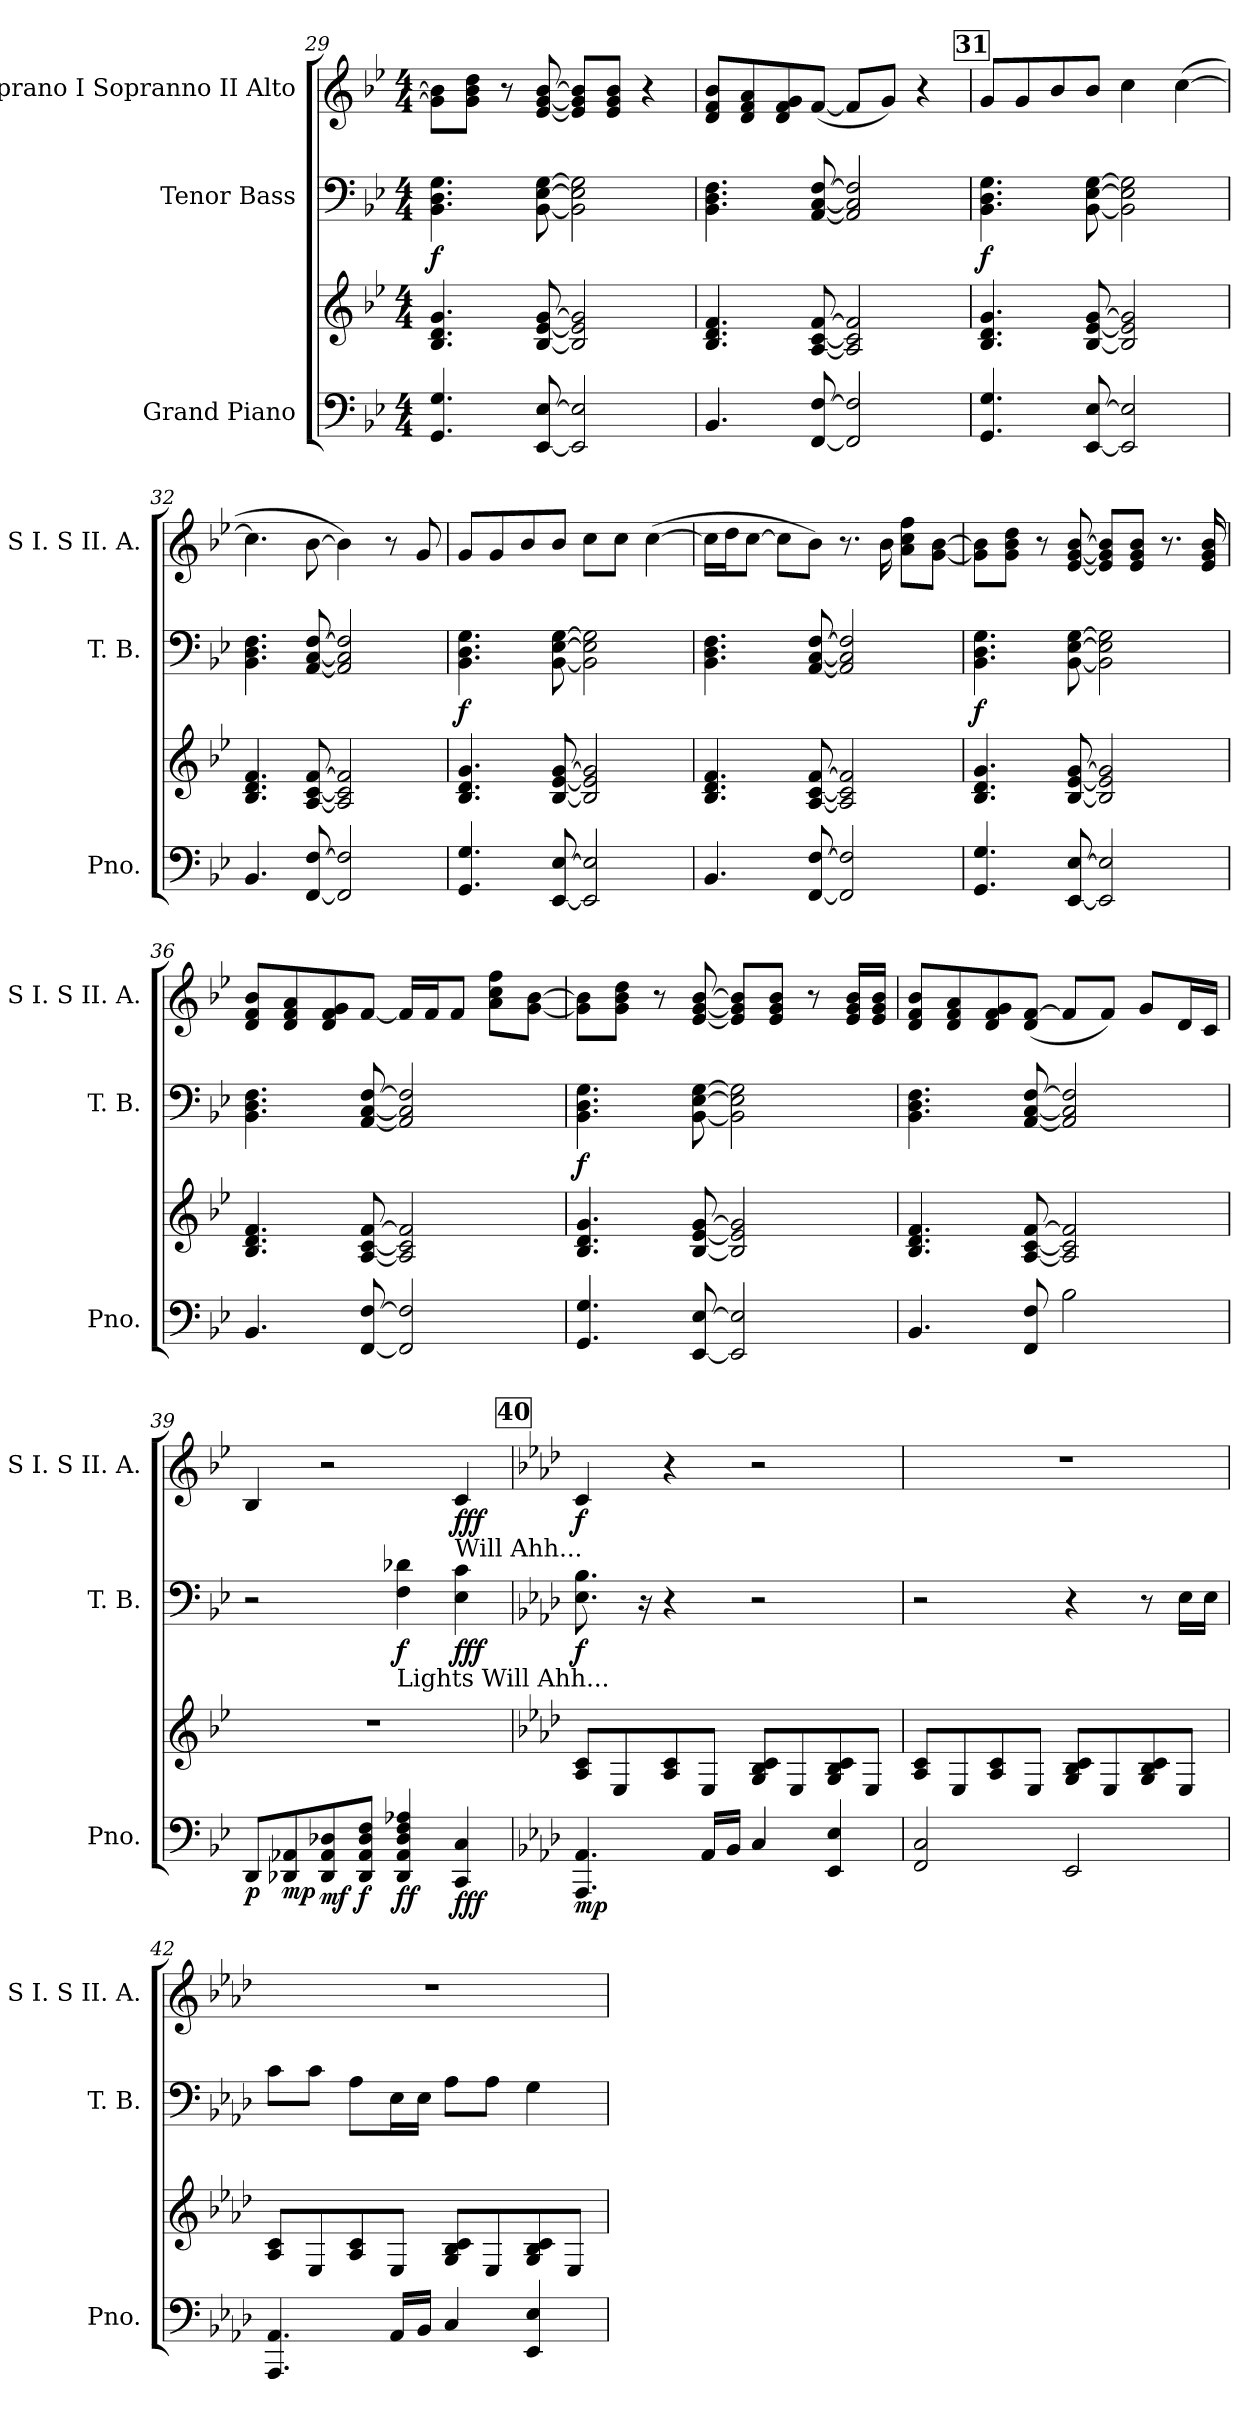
**kern	**kern	**dynam	**kern	**dynam	**kern	**dynam
*part3	*part3	*part3	*part2	*part2	*part1	*part1
*staff4	*staff3	*staff3/4	*staff2	*staff2	*staff1	*staff1
*I"Grand Piano	*	*	*I"Tenor Bass	*	*I"Soprano I Sopranno II Alto	*
*I'Pno.	*	*	*I'T. B.	*	*I'S I. S II. A.	*
*clefF4	*clefG2	*	*clefF4	*	*clefG2	*
*k[b-e-]	*k[b-e-]	*	*k[b-e-]	*	*k[b-e-]	*
*M4/4	*M4/4	*	*M4/4	*	*M4/4	*
=29	=29	=29	=29	=29	=29	=29
!	!	!	!	!LO:DY:b	!	!
4.GG/ 4.G/	4.B-/ 4.d/ 4.g/	.	4.BB-\ 4.D\ 4.G\	f	8g\] 8b-\]L	.
.	.	.	.	.	8g\ 8b-\ 8dd\J	.
.	.	.	.	.	8r	.
[8EE-/ [8E-/	[8B-/ [8e-/ [8g/	.	[8BB-\ [8E-\ [8G\	.	[8e-/ [8g/ [8b-/	.
2EE-/] 2E-/]	2B-/] 2e-/] 2g/]	.	2BB-\] 2E-\] 2G\]	.	8e-/] 8g/] 8b-/]L	.
.	.	.	.	.	8e-/ 8g/ 8b-/J	.
.	.	.	.	.	4r	.
!!LO:PB:g=z
=30	=30	=30	=30	=30	=30	=30
4.BB-/	4.B-/ 4.d/ 4.f/	.	4.BB-\ 4.D\ 4.F\	.	8d/ 8f/ 8b-/L	.
.	.	.	.	.	8d/ 8f/ 8a/	.
.	.	.	.	.	8d/ 8f/ 8g/	.
[8FF/ [8F/	[8A/ [8c/ [8f/	.	[8AA/ [8C/ [8F/	.	([8f/J	.
2FF/] 2F/]	2A/] 2c/] 2f/]	.	2AA/] 2C/] 2F/]	.	8f/L]	.
.	.	.	.	.	8g/J)	.
.	.	.	.	.	4r	.
!!LO:REH:place=s1:a:B:fs=14:t=31
=31	=31	=31	=31	=31	=31	=31
!	!	!	!	!LO:DY:b	!	!
4.GG/ 4.G/	4.B-/ 4.d/ 4.g/	.	4.BB-\ 4.D\ 4.G\	f	8g/L	.
.	.	.	.	.	8g/	.
.	.	.	.	.	8b-/	.
[8EE-/ [8E-/	[8B-/ [8e-/ [8g/	.	[8BB-\ [8E-\ [8G\	.	8b-/J	.
2EE-/] 2E-/]	2B-/] 2e-/] 2g/]	.	2BB-\] 2E-\] 2G\]	.	4cc\	.
.	.	.	.	.	([4cc\	.
=32	=32	=32	=32	=32	=32	=32
4.BB-/	4.B-/ 4.d/ 4.f/	.	4.BB-\ 4.D\ 4.F\	.	4.cc\]	.
[8FF/ [8F/	[8A/ [8c/ [8f/	.	[8AA/ [8C/ [8F/	.	[8b-\	.
2FF/] 2F/]	2A/] 2c/] 2f/]	.	2AA/] 2C/] 2F/]	.	4b-\])	.
.	.	.	.	.	8r	.
.	.	.	.	.	8g/	.
=33	=33	=33	=33	=33	=33	=33
!	!	!	!	!LO:DY:b	!	!
4.GG/ 4.G/	4.B-/ 4.d/ 4.g/	.	4.BB-\ 4.D\ 4.G\	f	8g/L	.
.	.	.	.	.	8g/	.
.	.	.	.	.	8b-/	.
[8EE-/ [8E-/	[8B-/ [8e-/ [8g/	.	[8BB-\ [8E-\ [8G\	.	8b-/J	.
2EE-/] 2E-/]	2B-/] 2e-/] 2g/]	.	2BB-\] 2E-\] 2G\]	.	8cc\L	.
.	.	.	.	.	8cc\J	.
.	.	.	.	.	([4cc\	.
!!LO:LB:g=z
=34	=34	=34	=34	=34	=34	=34
4.BB-/	4.B-/ 4.d/ 4.f/	.	4.BB-\ 4.D\ 4.F\	.	16cc\LL]	.
.	.	.	.	.	16dd\J	.
.	.	.	.	.	[8cc\J	.
.	.	.	.	.	8cc\L]	.
[8FF/ [8F/	[8A/ [8c/ [8f/	.	[8AA/ [8C/ [8F/	.	8b-\J)	.
2FF/] 2F/]	2A/] 2c/] 2f/]	.	2AA/] 2C/] 2F/]	.	8.r	.
.	.	.	.	.	16b-\	.
.	.	.	.	.	8a\ 8cc\ 8ff\L	.
.	.	.	.	.	[8g\ [8b-\J	.
=35	=35	=35	=35	=35	=35	=35
!	!	!	!	!LO:DY:b	!	!
4.GG/ 4.G/	4.B-/ 4.d/ 4.g/	.	4.BB-\ 4.D\ 4.G\	f	8g\] 8b-\]L	.
.	.	.	.	.	8g\ 8b-\ 8dd\J	.
.	.	.	.	.	8r	.
[8EE-/ [8E-/	[8B-/ [8e-/ [8g/	.	[8BB-\ [8E-\ [8G\	.	[8e-/ [8g/ [8b-/	.
2EE-/] 2E-/]	2B-/] 2e-/] 2g/]	.	2BB-\] 2E-\] 2G\]	.	8e-/] 8g/] 8b-/]L	.
.	.	.	.	.	8e-/ 8g/ 8b-/J	.
.	.	.	.	.	8.r	.
.	.	.	.	.	16e-/ 16g/ 16b-/	.
=36	=36	=36	=36	=36	=36	=36
4.BB-/	4.B-/ 4.d/ 4.f/	.	4.BB-\ 4.D\ 4.F\	.	8d/ 8f/ 8b-/L	.
.	.	.	.	.	8d/ 8f/ 8a/	.
.	.	.	.	.	8d/ 8f/ 8g/	.
[8FF/ [8F/	[8A/ [8c/ [8f/	.	[8AA/ [8C/ [8F/	.	[8f/J	.
2FF/] 2F/]	2A/] 2c/] 2f/]	.	2AA/] 2C/] 2F/]	.	16f/LL]	.
.	.	.	.	.	16f/J	.
.	.	.	.	.	8f/J	.
.	.	.	.	.	8a\ 8cc\ 8ff\L	.
.	.	.	.	.	[8g\ [8b-\J	.
=37	=37	=37	=37	=37	=37	=37
!	!	!	!	!LO:DY:b	!	!
4.GG/ 4.G/	4.B-/ 4.d/ 4.g/	.	4.BB-\ 4.D\ 4.G\	f	8g\] 8b-\]L	.
.	.	.	.	.	8g\ 8b-\ 8dd\J	.
.	.	.	.	.	8r	.
[8EE-/ [8E-/	[8B-/ [8e-/ [8g/	.	[8BB-\ [8E-\ [8G\	.	[8e-/ [8g/ [8b-/	.
2EE-/] 2E-/]	2B-/] 2e-/] 2g/]	.	2BB-\] 2E-\] 2G\]	.	8e-/] 8g/] 8b-/]L	.
.	.	.	.	.	8e-/ 8g/ 8b-/J	.
.	.	.	.	.	8r	.
.	.	.	.	.	16e-/ 16g/ 16b-/LL	.
.	.	.	.	.	16e-/ 16g/ 16b-/JJ	.
!!LO:LB:g=z
=38	=38	=38	=38	=38	=38	=38
4.BB-/	4.B-/ 4.d/ 4.f/	.	4.BB-\ 4.D\ 4.F\	.	8d/ 8f/ 8b-/L	.
.	.	.	.	.	8d/ 8f/ 8a/	.
.	.	.	.	.	8d/ 8f/ 8g/	.
8FF/ 8F/	[8A/ [8c/ [8f/	.	[8AA/ [8C/ [8F/	.	(8d/ [8f/J	.
2B-\	2A/] 2c/] 2f/]	.	2AA/] 2C/] 2F/]	.	8f/L]	.
.	.	.	.	.	8f/J)	.
.	.	.	.	.	8g/L	.
.	.	.	.	.	16d/L	.
.	.	.	.	.	16c/JJ	.
=39	=39	=39	=39	=39	=39	=39
!	!	!LO:DY:b=2	!	!	!	!
8DD/L	1r	p	2r	.	4B-/	.
!	!	!LO:DY:b=2	!	!	!	!
8DD-X/ 8AA-X/	.	mp	.	.	.	.
!	!	!LO:DY:b=2	!	!	!	!
8DD-/ 8AA-/ 8D-X/	.	mf	.	.	2r	.
!	!	!LO:DY:b=2	!	!	!	!
8DD-/ 8AA-/ 8D-/ 8F/J	.	f	.	.	.	.
!	!	!	!LO:TX:b:t=Lights     Will                     Ahh...	!	!	!
!	!	!LO:DY:b=2	!	!LO:DY:b	!	!
4DD-/ 4AA-/ 4D-/ 4F/ 4A-X/	.	ff	4F\ 4d-X\	f	.	.
!	!	!	!	!	!LO:TX:b:t=Will                    Ahh...	!
!	!	!LO:DY:b=2	!	!LO:DY:b	!	!LO:DY:b
4CC/ 4C/	.	fff	4E-\ 4c\	fff	4c/	fff
!!LO:REH:place=s1:a:B:fs=14:t=40
=40	=40	=40	=40	=40	=40	=40
*k[b-e-a-d-]	*k[b-e-a-d-]	*	*k[b-e-a-d-]	*	*k[b-e-a-d-]	*
!	!	!LO:DY:b=2	!	!LO:DY:b	!	!LO:DY:b
4.AAA-/ 4.AA-/	8A-/ 8c/L	mp	8.E-\ 8.B-\	f	4c/	f
.	8E-/	.	.	.	.	.
.	.	.	16r	.	.	.
.	8A-/ 8c/	.	4r	.	4r	.
16AA-/LL	8E-/J	.	.	.	.	.
16BB-/JJ	.	.	.	.	.	.
4C/	8G/ 8B-/ 8c/L	.	2r	.	2r	.
.	8E-/	.	.	.	.	.
4EE-/ 4E-/	8G/ 8B-/ 8c/	.	.	.	.	.
.	8E-/J	.	.	.	.	.
!!LO:PB:g=z
=41	=41	=41	=41	=41	=41	=41
2FF/ 2C/	8A-/ 8c/L	.	2r	.	1r	.
.	8E-/	.	.	.	.	.
.	8A-/ 8c/	.	.	.	.	.
.	8E-/J	.	.	.	.	.
2EE-/	8G/ 8B-/ 8c/L	.	4r	.	.	.
.	8E-/	.	.	.	.	.
.	8G/ 8B-/ 8c/	.	8r	.	.	.
.	8E-/J	.	16E-\LL	.	.	.
.	.	.	16E-\JJ	.	.	.
=42	=42	=42	=42	=42	=42	=42
4.AAA-/ 4.AA-/	8A-/ 8c/L	.	8c\L	.	1r	.
.	8E-/	.	8c\J	.	.	.
.	8A-/ 8c/	.	8A-\L	.	.	.
16AA-/LL	8E-/J	.	16E-\L	.	.	.
16BB-/JJ	.	.	16E-\JJ	.	.	.
4C/	8G/ 8B-/ 8c/L	.	8A-\L	.	.	.
.	8E-/	.	8A-\J	.	.	.
4EE-/ 4E-/	8G/ 8B-/ 8c/	.	4G\	.	.	.
.	8E-/J	.	.	.	.	.
=	=	=	=	=	=	=
*-	*-	*-	*-	*-	*-	*-
